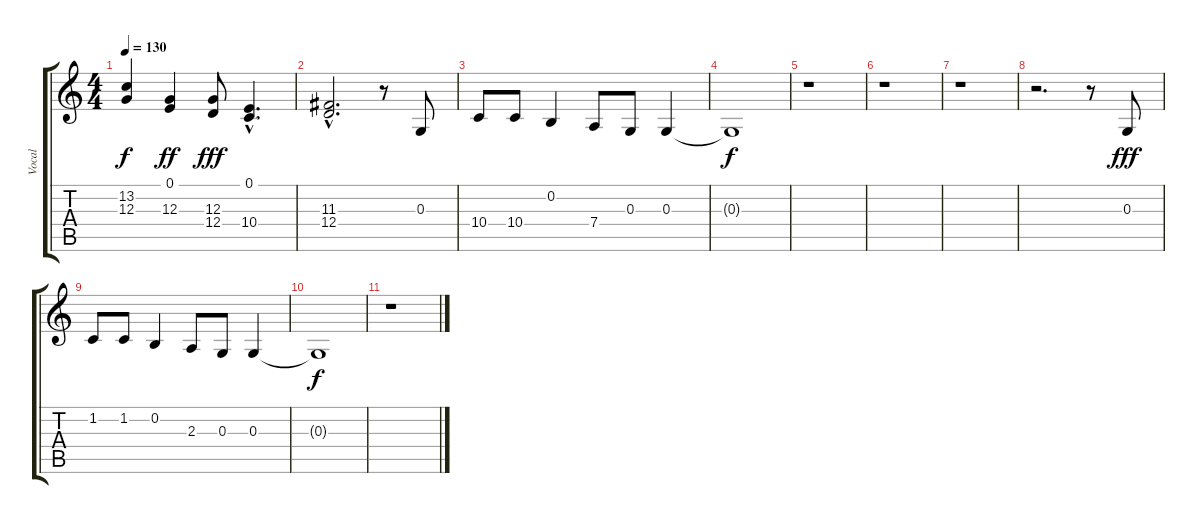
\track ("Vocal" "Vocal") {instrument oboe}
\staff {score tabs}
\tuning (E4 B3 G3 D3 A2 E2) {hide}
\ts (4 4)
\tempo 130
\clef g2
\ks c
(13.2{t} 12.3{t}).4{dy f} (0.1 12.3).4{dy ff} (12.3 12.4).8{dy fff} (0.1{hac} 10.4{hac}).4{d} |
(11.3{hac} 12.4{hac}).2{d} r.8 0.3.8 |
10.4.8 10.4.8 0.2.4 7.4.8 0.3.8 0.3.4 |
0.3{t}.1{dy f} |
r.1 |
r.1 |
r.1 |
r.2{d} r.8 0.3.8{dy fff} |
1.2.8 1.2.8 0.2.4 2.3.8 0.3.8 0.3.4 |
0.3{t}.1{dy f} |
r.1
